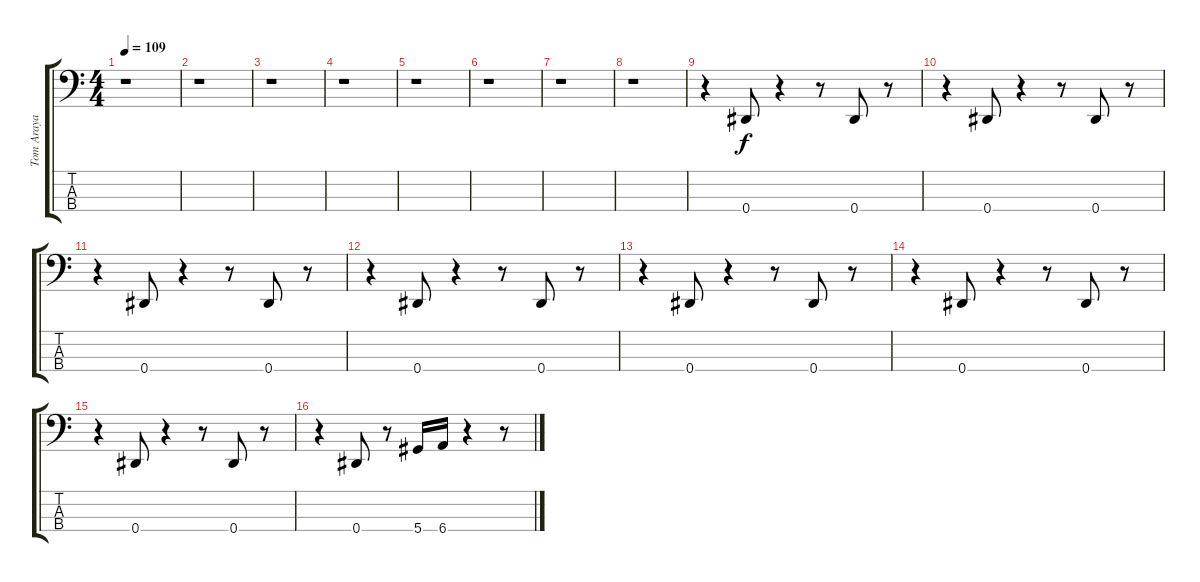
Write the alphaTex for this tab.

\track ("Tom Araya" "Tom Araya") {instrument electricbasspick}
\staff {score tabs}
\tuning (Gb2 Db2 Ab1 Eb1) {hide}
\ts (4 4)
\tempo 109
\clef f4
\ks c
r.1{dy f instrument electricbasspick} |
r.1 |
r.1 |
r.1 |
r.1 |
r.1 |
r.1 |
r.1 |
r.4 0.4.8 r.4 r.8 0.4.8 r.8 |
r.4 0.4.8 r.4 r.8 0.4.8 r.8 |
r.4 0.4.8 r.4 r.8 0.4.8 r.8 |
r.4 0.4.8 r.4 r.8 0.4.8 r.8 |
r.4 0.4.8 r.4 r.8 0.4.8 r.8 |
r.4 0.4.8 r.4 r.8 0.4.8 r.8 |
r.4 0.4.8 r.4 r.8 0.4.8 r.8 |
r.4 0.4.8 r.8 5.4.16 6.4.16 r.4 r.8
